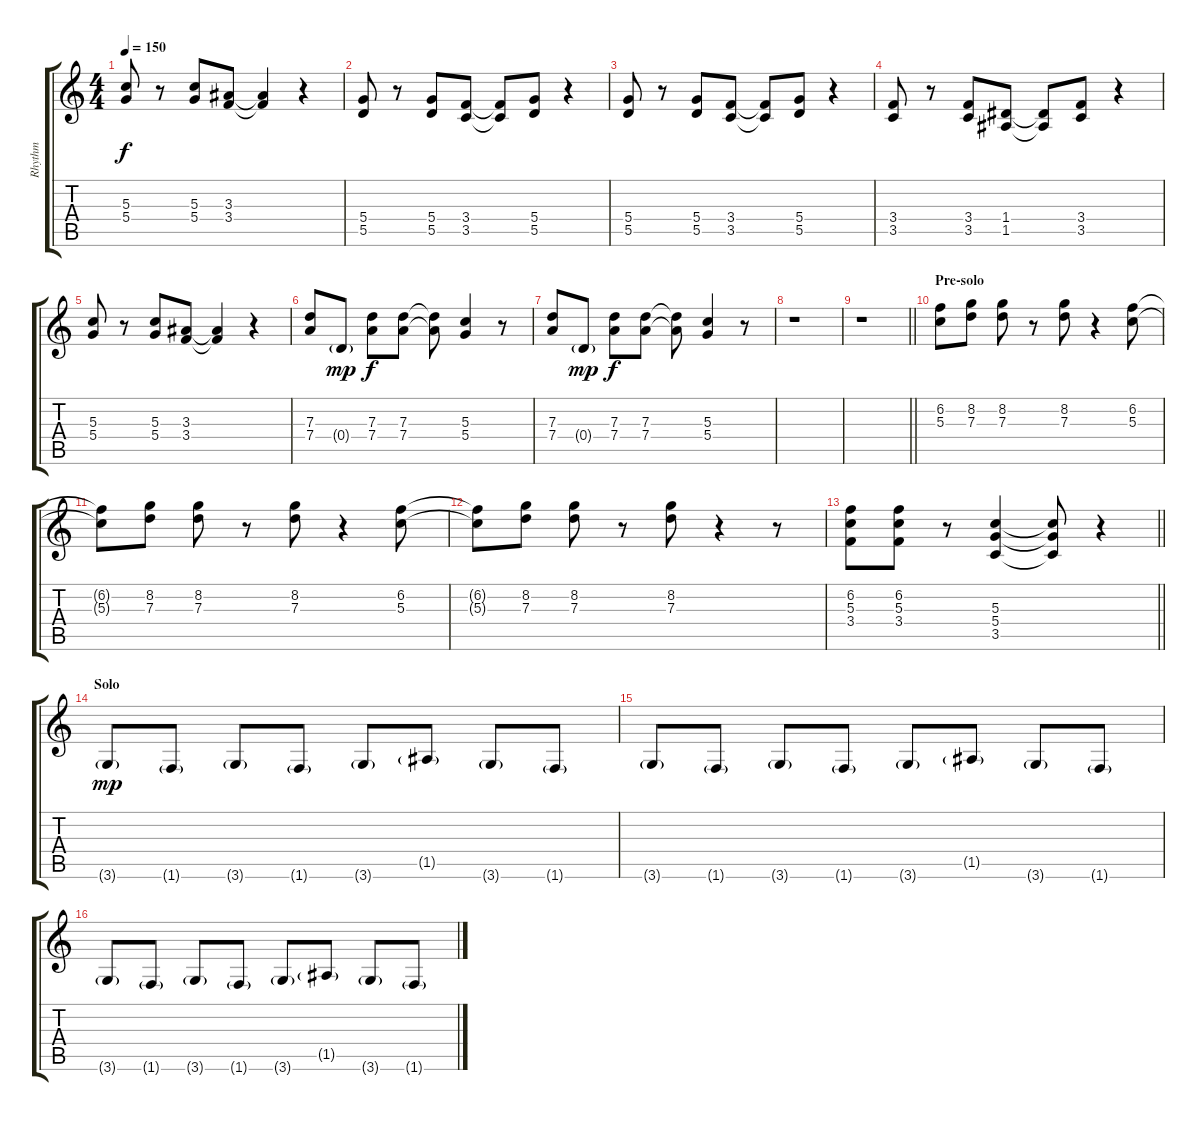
\track ("Rhythm" "Rhythm") {instrument overdrivenguitar}
\staff {score tabs}
\tuning (E4 B3 G3 D3 A2 E2) {hide}
\ts (4 4)
\tempo 150
\clef g2
\ks c
(5.3 5.4).8{dy f} r.8 (5.3 5.4).8 (3.3 3.4).8 (3.3{t} 3.4{t}).4 r.4 |
(5.4 5.5).8 r.8 (5.4 5.5).8 (3.4 3.5).8 (3.4{t} 3.5{t}).8 (5.4 5.5).8 r.4 |
(5.4 5.5).8 r.8 (5.4 5.5).8 (3.4 3.5).8 (3.4{t} 3.5{t}).8 (5.4 5.5).8 r.4 |
(3.4 3.5).8 r.8 (3.4 3.5).8 (1.4 1.5).8 (1.4{t} 1.5{t}).8 (3.4 3.5).8 r.4 |
(5.3 5.4).8 r.8 (5.3 5.4).8 (3.3 3.4).8 (3.3{t} 3.4{t}).4 r.4 |
(7.3 7.4).8 0.4{g}.8{dy mp} (7.3 7.4).8{dy f} (7.3 7.4).8 (7.3{t} 7.4{t}).8 (5.3 5.4).4 r.8 |
(7.3 7.4).8 0.4{g}.8{dy mp} (7.3 7.4).8{dy f} (7.3 7.4).8 (7.3{t} 7.4{t}).8 (5.3 5.4).4 r.8 |
r.1 |
\barLineRight lightlight
r.1 |
\section ("" "Pre-solo")
(6.2 5.3).8 (8.2 7.3).8 (8.2 7.3).8 r.8 (8.2 7.3).8 r.4 (6.2 5.3).8 |
(6.2{t} 5.3{t}).8 (8.2 7.3).8 (8.2 7.3).8 r.8 (8.2 7.3).8 r.4 (6.2 5.3).8 |
(6.2{t} 5.3{t}).8 (8.2 7.3).8 (8.2 7.3).8 r.8 (8.2 7.3).8 r.4 r.8 |
\barLineRight lightlight
(6.2 5.3 3.4).8 (6.2 5.3 3.4).8 r.8 (5.3 5.4 3.5).4 (5.3{t} 5.4{t} 3.5{t}).8 r.4 |
\section ("" "Solo")
3.6{g}.8{dy mp} 1.6{g}.8 3.6{g}.8 1.6{g}.8 3.6{g}.8 1.5{g}.8 3.6{g}.8 1.6{g}.8 |
3.6{g}.8 1.6{g}.8 3.6{g}.8 1.6{g}.8 3.6{g}.8 1.5{g}.8 3.6{g}.8 1.6{g}.8 |
3.6{g}.8 1.6{g}.8 3.6{g}.8 1.6{g}.8 3.6{g}.8 1.5{g}.8 3.6{g}.8 1.6{g}.8
